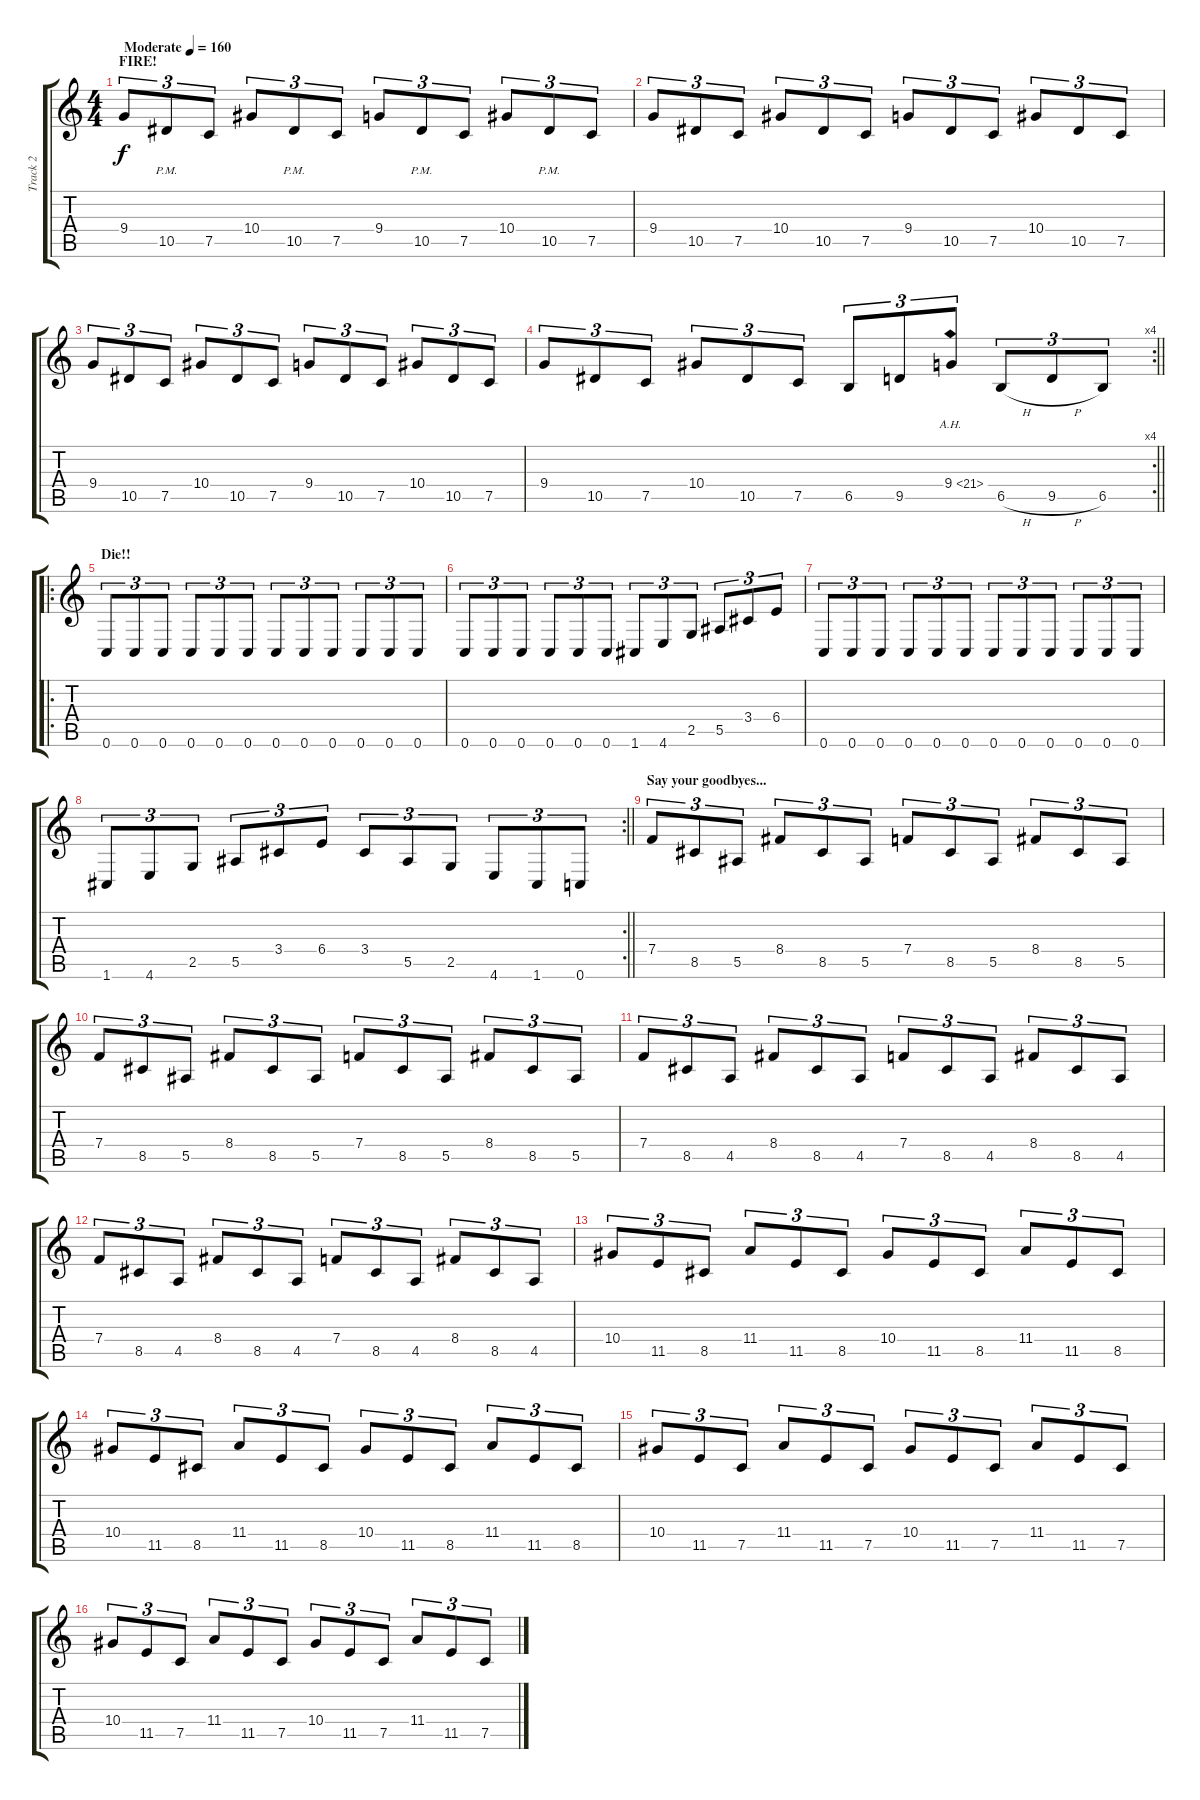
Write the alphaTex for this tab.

\track ("Track 2" "Track 2") {instrument overdrivenguitar}
\staff {score tabs}
\tuning (C4 G3 Eb3 Bb2 F2 C2) {hide}
\ts (4 4)
\section ("" "FIRE!")
\tempo (160 "Moderate")
\clef g2
\ks c
9.4.8{tu (3 2) dy f instrument overdrivenguitar} 10.5{pm}.8{tu (3 2)} 7.5.8{tu (3 2)} 10.4.8{tu (3 2)} 10.5{pm}.8{tu (3 2)} 7.5.8{tu (3 2)} 9.4.8{tu (3 2)} 10.5{pm}.8{tu (3 2)} 7.5.8{tu (3 2)} 10.4.8{tu (3 2)} 10.5{pm}.8{tu (3 2)} 7.5.8{tu (3 2)} |
9.4.8{tu (3 2)} 10.5.8{tu (3 2)} 7.5.8{tu (3 2)} 10.4.8{tu (3 2)} 10.5.8{tu (3 2)} 7.5.8{tu (3 2)} 9.4.8{tu (3 2)} 10.5.8{tu (3 2)} 7.5.8{tu (3 2)} 10.4.8{tu (3 2)} 10.5.8{tu (3 2)} 7.5.8{tu (3 2)} |
9.4.8{tu (3 2)} 10.5.8{tu (3 2)} 7.5.8{tu (3 2)} 10.4.8{tu (3 2)} 10.5.8{tu (3 2)} 7.5.8{tu (3 2)} 9.4.8{tu (3 2)} 10.5.8{tu (3 2)} 7.5.8{tu (3 2)} 10.4.8{tu (3 2)} 10.5.8{tu (3 2)} 7.5.8{tu (3 2)} |
\rc 4
\barLineRight lightlight
9.4.8{tu (3 2)} 10.5.8{tu (3 2)} 7.5.8{tu (3 2)} 10.4.8{tu (3 2)} 10.5.8{tu (3 2)} 7.5.8{tu (3 2)} 6.5.8{tu (3 2)} 9.5.8{tu (3 2)} 9.4{ah 12}.8{tu (3 2)} 6.5{h}.8{tu (3 2)} 9.5{h}.8{tu (3 2)} 6.5.8{tu (3 2)} |
\ro
\section ("" "Die!!")
0.6.8{tu (3 2)} 0.6.8{tu (3 2)} 0.6.8{tu (3 2)} 0.6.8{tu (3 2)} 0.6.8{tu (3 2)} 0.6.8{tu (3 2)} 0.6.8{tu (3 2)} 0.6.8{tu (3 2)} 0.6.8{tu (3 2)} 0.6.8{tu (3 2)} 0.6.8{tu (3 2)} 0.6.8{tu (3 2)} |
0.6.8{tu (3 2)} 0.6.8{tu (3 2)} 0.6.8{tu (3 2)} 0.6.8{tu (3 2)} 0.6.8{tu (3 2)} 0.6.8{tu (3 2)} 1.6.8{tu (3 2)} 4.6.8{tu (3 2)} 2.5.8{tu (3 2)} 5.5.8{tu (3 2)} 3.4.8{tu (3 2)} 6.4.8{tu (3 2)} |
0.6.8{tu (3 2)} 0.6.8{tu (3 2)} 0.6.8{tu (3 2)} 0.6.8{tu (3 2)} 0.6.8{tu (3 2)} 0.6.8{tu (3 2)} 0.6.8{tu (3 2)} 0.6.8{tu (3 2)} 0.6.8{tu (3 2)} 0.6.8{tu (3 2)} 0.6.8{tu (3 2)} 0.6.8{tu (3 2)} |
\rc 2
\barLineRight lightlight
1.6.8{tu (3 2)} 4.6.8{tu (3 2)} 2.5.8{tu (3 2)} 5.5.8{tu (3 2)} 3.4.8{tu (3 2)} 6.4.8{tu (3 2)} 3.4.8{tu (3 2)} 5.5.8{tu (3 2)} 2.5.8{tu (3 2)} 4.6.8{tu (3 2)} 1.6.8{tu (3 2)} 0.6.8{tu (3 2)} |
\section ("" "Say your goodbyes...")
7.4.8{tu (3 2)} 8.5.8{tu (3 2)} 5.5.8{tu (3 2)} 8.4.8{tu (3 2)} 8.5.8{tu (3 2)} 5.5.8{tu (3 2)} 7.4.8{tu (3 2)} 8.5.8{tu (3 2)} 5.5.8{tu (3 2)} 8.4.8{tu (3 2)} 8.5.8{tu (3 2)} 5.5.8{tu (3 2)} |
7.4.8{tu (3 2)} 8.5.8{tu (3 2)} 5.5.8{tu (3 2)} 8.4.8{tu (3 2)} 8.5.8{tu (3 2)} 5.5.8{tu (3 2)} 7.4.8{tu (3 2)} 8.5.8{tu (3 2)} 5.5.8{tu (3 2)} 8.4.8{tu (3 2)} 8.5.8{tu (3 2)} 5.5.8{tu (3 2)} |
7.4.8{tu (3 2)} 8.5.8{tu (3 2)} 4.5.8{tu (3 2)} 8.4.8{tu (3 2)} 8.5.8{tu (3 2)} 4.5.8{tu (3 2)} 7.4.8{tu (3 2)} 8.5.8{tu (3 2)} 4.5.8{tu (3 2)} 8.4.8{tu (3 2)} 8.5.8{tu (3 2)} 4.5.8{tu (3 2)} |
7.4.8{tu (3 2)} 8.5.8{tu (3 2)} 4.5.8{tu (3 2)} 8.4.8{tu (3 2)} 8.5.8{tu (3 2)} 4.5.8{tu (3 2)} 7.4.8{tu (3 2)} 8.5.8{tu (3 2)} 4.5.8{tu (3 2)} 8.4.8{tu (3 2)} 8.5.8{tu (3 2)} 4.5.8{tu (3 2)} |
10.4.8{tu (3 2)} 11.5.8{tu (3 2)} 8.5.8{tu (3 2)} 11.4.8{tu (3 2)} 11.5.8{tu (3 2)} 8.5.8{tu (3 2)} 10.4.8{tu (3 2)} 11.5.8{tu (3 2)} 8.5.8{tu (3 2)} 11.4.8{tu (3 2)} 11.5.8{tu (3 2)} 8.5.8{tu (3 2)} |
10.4.8{tu (3 2)} 11.5.8{tu (3 2)} 8.5.8{tu (3 2)} 11.4.8{tu (3 2)} 11.5.8{tu (3 2)} 8.5.8{tu (3 2)} 10.4.8{tu (3 2)} 11.5.8{tu (3 2)} 8.5.8{tu (3 2)} 11.4.8{tu (3 2)} 11.5.8{tu (3 2)} 8.5.8{tu (3 2)} |
10.4.8{tu (3 2)} 11.5.8{tu (3 2)} 7.5.8{tu (3 2)} 11.4.8{tu (3 2)} 11.5.8{tu (3 2)} 7.5.8{tu (3 2)} 10.4.8{tu (3 2)} 11.5.8{tu (3 2)} 7.5.8{tu (3 2)} 11.4.8{tu (3 2)} 11.5.8{tu (3 2)} 7.5.8{tu (3 2)} |
10.4.8{tu (3 2)} 11.5.8{tu (3 2)} 7.5.8{tu (3 2)} 11.4.8{tu (3 2)} 11.5.8{tu (3 2)} 7.5.8{tu (3 2)} 10.4.8{tu (3 2)} 11.5.8{tu (3 2)} 7.5.8{tu (3 2)} 11.4.8{tu (3 2)} 11.5.8{tu (3 2)} 7.5.8{tu (3 2)}
